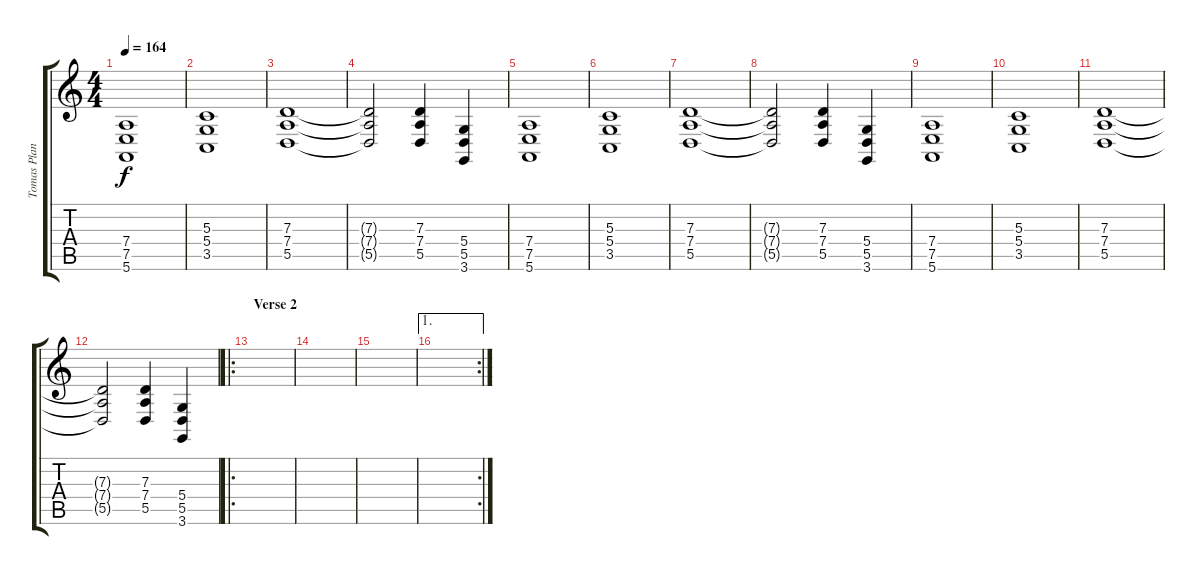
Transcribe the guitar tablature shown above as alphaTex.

\track ("Tomas Planman - Keyboard" "Tomas Plan") {instrument lead1square}
\staff {score tabs}
\tuning (E4 B3 G3 D3 A2 E2) {hide}
\ts (4 4)
\tempo 164
\clef g2
\ks c
(7.4 7.5 5.6).1{dy f} |
(5.3 5.4 3.5).1 |
(7.3 7.4 5.5).1 |
(7.3{t} 7.4{t} 5.5{t}).2 (7.3 7.4 5.5).4 (5.4 5.5 3.6).4 |
(7.4 7.5 5.6).1 |
(5.3 5.4 3.5).1 |
(7.3 7.4 5.5).1 |
(7.3{t} 7.4{t} 5.5{t}).2 (7.3 7.4 5.5).4 (5.4 5.5 3.6).4 |
(7.4 7.5 5.6).1 |
(5.3 5.4 3.5).1 |
(7.3 7.4 5.5).1 |
(7.3{t} 7.4{t} 5.5{t}).2 (7.3 7.4 5.5).4 (5.4 5.5 3.6).4 |
\ro
\section ("" "Verse 2")
|
|
|
\ae 1
\rc 2
